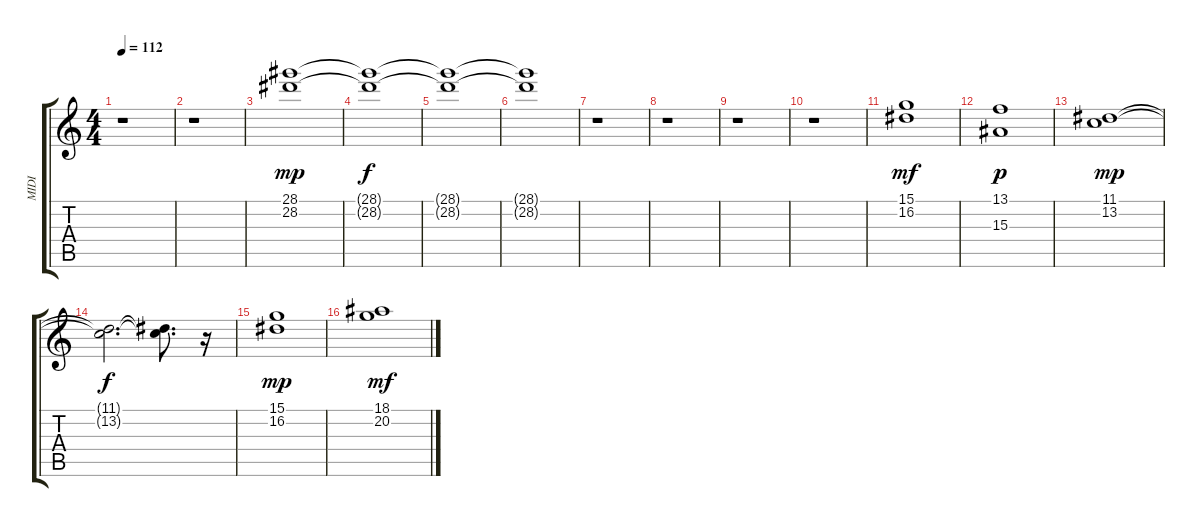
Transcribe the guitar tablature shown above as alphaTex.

\track ("MIDI" "MIDI") {instrument rockorgan}
\staff {score tabs}
\tuning (E4 B3 G3 D3 A2 E2) {hide}
\ts (4 4)
\tempo 112
\clef g2
\ks c
r.1{dy mp} |
r.1 |
(28.1 28.2).1 |
(28.1{t} 28.2{t}).1{dy f} |
(28.1{t} 28.2{t}).1 |
(28.1{t} 28.2{t}).1 |
r.1 |
r.1 |
r.1 |
r.1 |
(15.1 16.2).1{dy mf volume 8} |
(13.1 15.3).1{dy p} |
(11.1 13.2).1{dy mp} |
(11.1{t} 13.2{t}).2{d dy f} (11.1{t} 13.2{t}).8{d} r.16 |
(15.1 16.2).1{dy mp} |
(18.1 20.2).1{dy mf}
